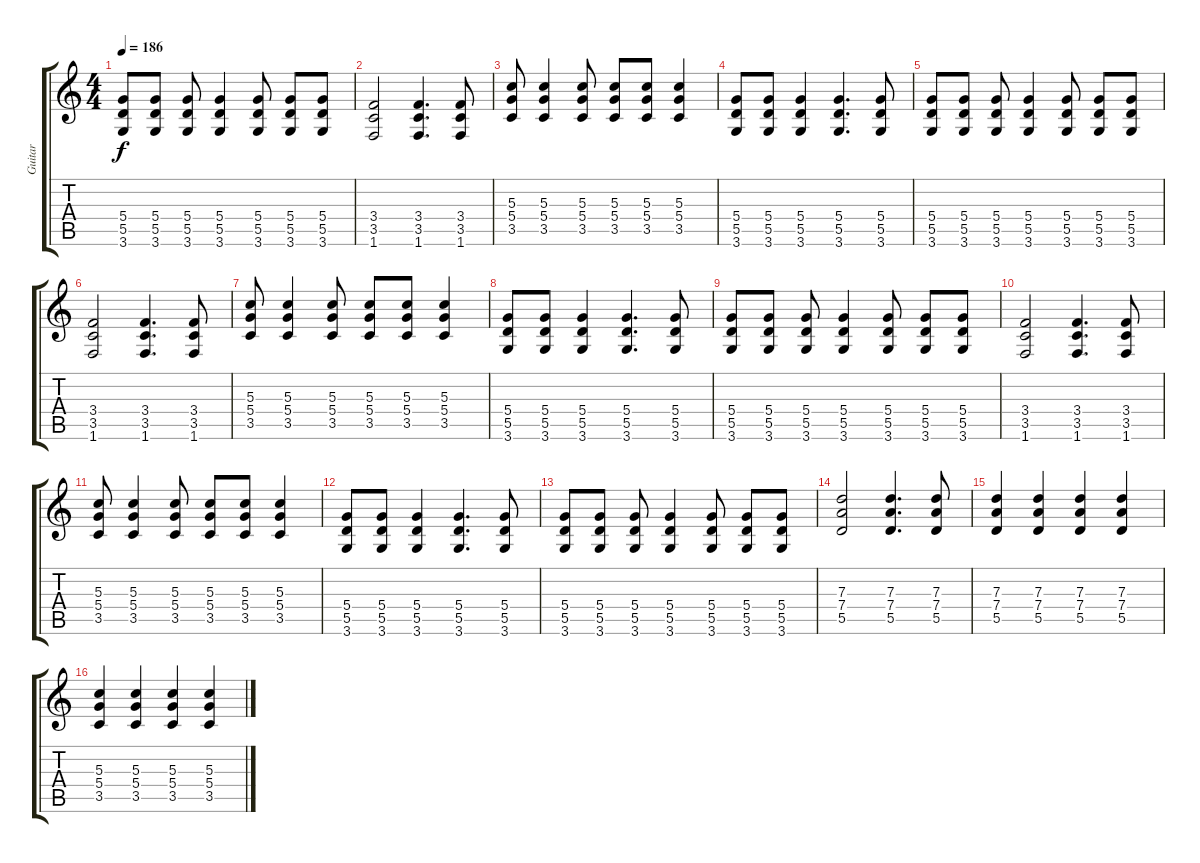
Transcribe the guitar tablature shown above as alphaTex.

\track ("Guitar" "Guitar") {instrument distortionguitar}
\staff {score tabs}
\tuning (E4 B3 G3 D3 A2 E2) {hide}
\ts (4 4)
\tempo 186
\clef g2
\ks c
(5.4 5.5 3.6).8{dy f} (5.4 5.5 3.6).8 (5.4 5.5 3.6).8 (5.4 5.5 3.6).4 (5.4 5.5 3.6).8 (5.4 5.5 3.6).8 (5.4 5.5 3.6).8 |
(3.4 3.5 1.6).2 (3.4 3.5 1.6).4{d} (3.4 3.5 1.6).8 |
(5.3 5.4 3.5).8 (5.3 5.4 3.5).4 (5.3 5.4 3.5).8 (5.3 5.4 3.5).8 (5.3 5.4 3.5).8 (5.3 5.4 3.5).4 |
(5.4 5.5 3.6).8 (5.4 5.5 3.6).8 (5.4 5.5 3.6).4 (5.4 5.5 3.6).4{d} (5.4 5.5 3.6).8 |
(5.4 5.5 3.6).8 (5.4 5.5 3.6).8 (5.4 5.5 3.6).8 (5.4 5.5 3.6).4 (5.4 5.5 3.6).8 (5.4 5.5 3.6).8 (5.4 5.5 3.6).8 |
(3.4 3.5 1.6).2 (3.4 3.5 1.6).4{d} (3.4 3.5 1.6).8 |
(5.3 5.4 3.5).8 (5.3 5.4 3.5).4 (5.3 5.4 3.5).8 (5.3 5.4 3.5).8 (5.3 5.4 3.5).8 (5.3 5.4 3.5).4 |
(5.4 5.5 3.6).8 (5.4 5.5 3.6).8 (5.4 5.5 3.6).4 (5.4 5.5 3.6).4{d} (5.4 5.5 3.6).8 |
(5.4 5.5 3.6).8 (5.4 5.5 3.6).8 (5.4 5.5 3.6).8 (5.4 5.5 3.6).4 (5.4 5.5 3.6).8 (5.4 5.5 3.6).8 (5.4 5.5 3.6).8 |
(3.4 3.5 1.6).2 (3.4 3.5 1.6).4{d} (3.4 3.5 1.6).8 |
(5.3 5.4 3.5).8 (5.3 5.4 3.5).4 (5.3 5.4 3.5).8 (5.3 5.4 3.5).8 (5.3 5.4 3.5).8 (5.3 5.4 3.5).4 |
(5.4 5.5 3.6).8 (5.4 5.5 3.6).8 (5.4 5.5 3.6).4 (5.4 5.5 3.6).4{d} (5.4 5.5 3.6).8 |
(5.4 5.5 3.6).8 (5.4 5.5 3.6).8 (5.4 5.5 3.6).8 (5.4 5.5 3.6).4 (5.4 5.5 3.6).8 (5.4 5.5 3.6).8 (5.4 5.5 3.6).8 |
(7.3 7.4 5.5).2{volume 7} (7.3 7.4 5.5).4{d} (7.3 7.4 5.5).8 |
(7.3 7.4 5.5).4 (7.3 7.4 5.5).4 (7.3 7.4 5.5).4 (7.3 7.4 5.5).4 |
(5.3 5.4 3.5).4 (5.3 5.4 3.5).4 (5.3 5.4 3.5).4 (5.3 5.4 3.5).4
